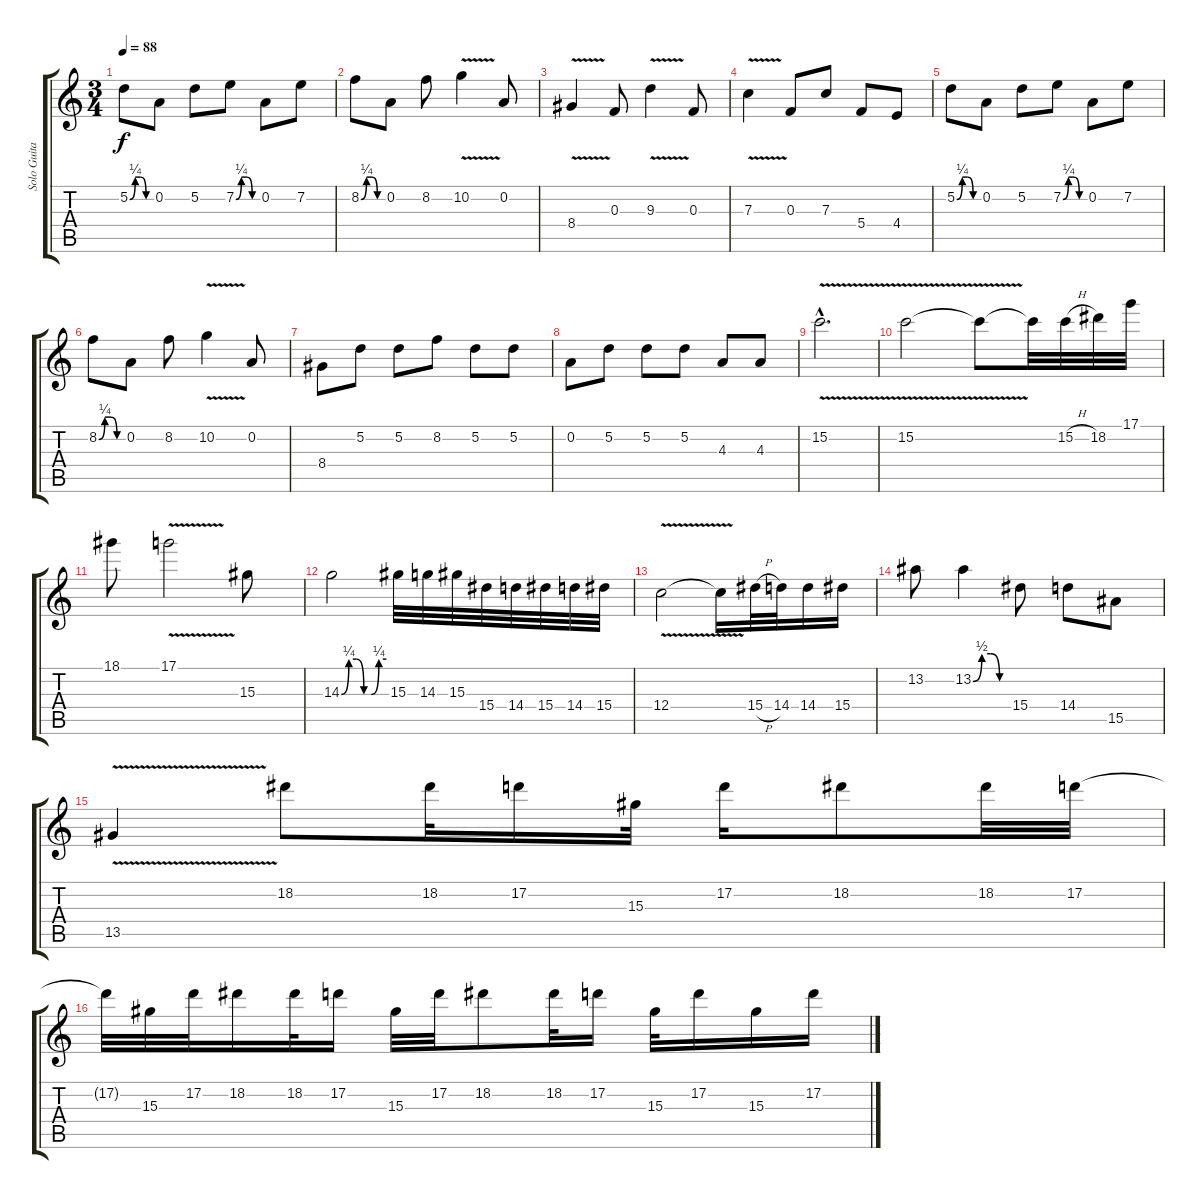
\track ("Solo Guitar" "Solo Guita") {instrument distortionguitar}
\staff {score tabs}
\tuning (D4 A3 F3 C3 G2 C2) {hide}
\ts (3 4)
\tempo 88
\clef g2
\ks c
5.2{be (custom 0 0 15 1 30 1 45 0 60 0)}.8{dy f} 0.2.8 5.2.8 7.2{be (custom 0 0 15 1 30 1 45 0 60 0)}.8 0.2.8 7.2.8 |
8.2{be (custom 0 0 15 1 30 1 45 0 60 0)}.8 0.2.8 8.2.8 10.2{v}.4 0.2.8 |
8.4{v}.4 0.3.8 9.3{v}.4 0.3.8 |
7.3{v}.4 0.3.8 7.3.8 5.4.8 4.4.8 |
5.2{be (custom 0 0 15 1 30 1 45 0 60 0)}.8 0.2.8 5.2.8 7.2{be (custom 0 0 15 1 30 1 45 0 60 0)}.8 0.2.8 7.2.8 |
8.2{be (custom 0 0 15 1 30 1 45 0 60 0)}.8 0.2.8 8.2.8 10.2{v}.4 0.2.8 |
8.4.8 5.2.8 5.2.8 8.2.8 5.2.8 5.2.8 |
0.2.8 5.2.8 5.2.8 5.2.8 4.3.8 4.3.8 |
15.2{v hac}.2{d} |
15.2{v}.2 15.2{t}.8 15.2{t}.32 15.2{h}.32 18.2.32 17.1.32 |
18.1.8 17.1{v}.2 15.3.8 |
14.3{be (custom 0 0 10 1 20 1 30 0 40 0 50 1 60 1)}.2 15.3.32 14.3.32 15.3.32 15.4.32 14.4.32 15.4.32 14.4.32 15.4.32 |
12.4{v}.2 12.4{t}.16 15.4{h}.32 14.4.32 14.4.16 15.4.16 |
13.2.8 13.2{be (custom 0 0 15 2 30 2 45 0 60 0)}.4 15.4.8 14.4.8 15.5.8 |
13.5{v}.4 18.2.8 18.2.32 17.2.16 15.3.32 17.2.16 18.2.8 18.2.32 17.2.32 |
17.2{t}.32 15.3.32 17.2.32 18.2.16 18.2.32 17.2.16 15.3.32 17.2.32 18.2.8 18.2.32 17.2.16 15.3.32 17.2.16 15.3.16 17.2.16
